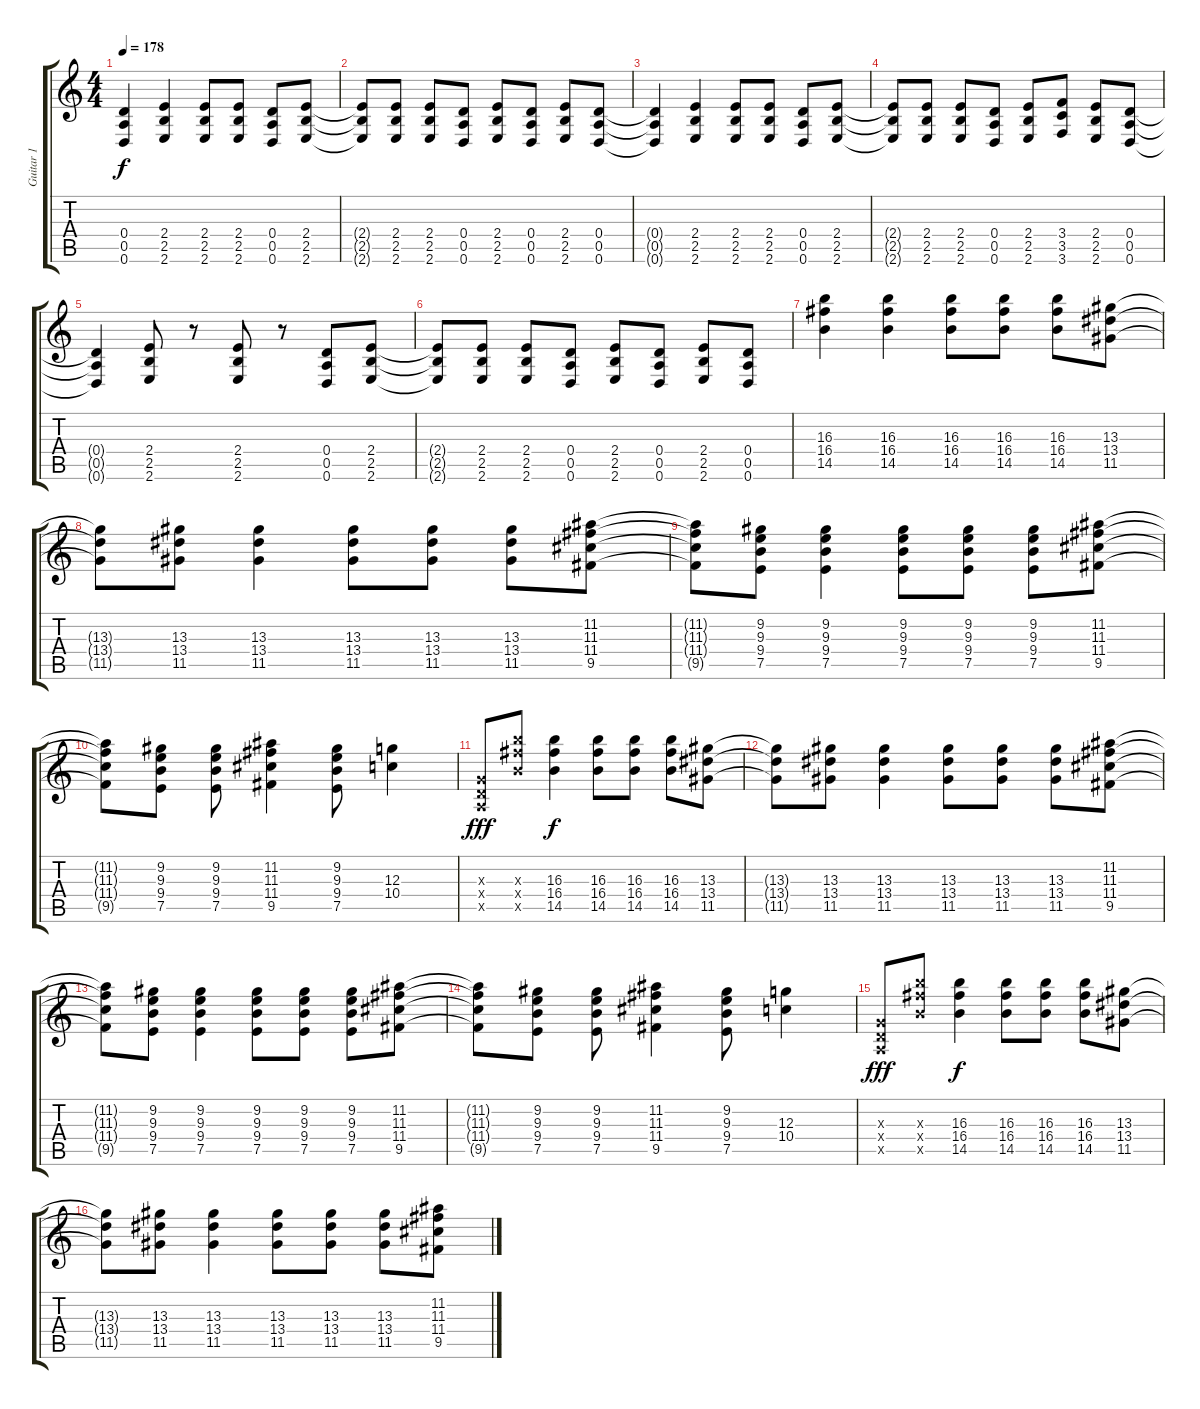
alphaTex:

\track ("Guitar 1" "Guitar 1") {instrument distortionguitar}
\staff {score tabs}
\tuning (E4 B3 G3 D3 A2 D2) {hide}
\ts (4 4)
\tempo 178
\clef g2
\ks c
(0.4{t} 0.5{t} 0.6{t}).4{dy f} (2.4 2.5 2.6).4 (2.4 2.5 2.6).8 (2.4 2.5 2.6).8 (0.4 0.5 0.6).8 (2.4 2.5 2.6).8 |
(2.4{t} 2.5{t} 2.6{t}).8 (2.4 2.5 2.6).8 (2.4 2.5 2.6).8 (0.4 0.5 0.6).8 (2.4 2.5 2.6).8 (0.4 0.5 0.6).8 (2.4 2.5 2.6).8 (0.4 0.5 0.6).8 |
(0.4{t} 0.5{t} 0.6{t}).4 (2.4 2.5 2.6).4 (2.4 2.5 2.6).8 (2.4 2.5 2.6).8 (0.4 0.5 0.6).8 (2.4 2.5 2.6).8 |
(2.4{t} 2.5{t} 2.6{t}).8 (2.4 2.5 2.6).8 (2.4 2.5 2.6).8 (0.4 0.5 0.6).8 (2.4 2.5 2.6).8 (3.4 3.5 3.6).8 (2.4 2.5 2.6).8 (0.4 0.5 0.6).8 |
(0.4{t} 0.5{t} 0.6{t}).4 (2.4 2.5 2.6).8 r.8 (2.4 2.5 2.6).8 r.8 (0.4 0.5 0.6).8 (2.4 2.5 2.6).8 |
(2.4{t} 2.5{t} 2.6{t}).8 (2.4 2.5 2.6).8 (2.4 2.5 2.6).8 (0.4 0.5 0.6).8 (2.4 2.5 2.6).8 (0.4 0.5 0.6).8 (2.4 2.5 2.6).8 (0.4 0.5 0.6).8 |
(16.3 16.4 14.5).4 (16.3 16.4 14.5).4 (16.3 16.4 14.5).8 (16.3 16.4 14.5).8 (16.3 16.4 14.5).8 (13.3 13.4 11.5).8 |
(13.3{t} 13.4{t} 11.5{t}).8 (13.3 13.4 11.5).8 (13.3 13.4 11.5).4 (13.3 13.4 11.5).8 (13.3 13.4 11.5).8 (13.3 13.4 11.5).8 (11.2 11.3 11.4 9.5).8 |
(11.2{t} 11.3{t} 11.4{t} 9.5{t}).8 (9.2 9.3 9.4 7.5).8 (9.2 9.3 9.4 7.5).4 (9.2 9.3 9.4 7.5).8 (9.2 9.3 9.4 7.5).8 (9.2 9.3 9.4 7.5).8 (11.2 11.3 11.4 9.5).8 |
(11.2{t} 11.3{t} 11.4{t} 9.5{t}).8 (9.2 9.3 9.4 7.5).8 (9.2 9.3 9.4 7.5).8 (11.2 11.3 11.4 9.5).4 (9.2 9.3 9.4 7.5).8 (12.3 10.4).4 |
(0.3{x} 0.4{x} 0.5{x}).8{dy fff} (16.3{x} 16.4{x} 14.5{x}).8 (16.3 16.4 14.5).4{dy f} (16.3 16.4 14.5).8 (16.3 16.4 14.5).8 (16.3 16.4 14.5).8 (13.3 13.4 11.5).8 |
(13.3{t} 13.4{t} 11.5{t}).8 (13.3 13.4 11.5).8 (13.3 13.4 11.5).4 (13.3 13.4 11.5).8 (13.3 13.4 11.5).8 (13.3 13.4 11.5).8 (11.2 11.3 11.4 9.5).8 |
(11.2{t} 11.3{t} 11.4{t} 9.5{t}).8 (9.2 9.3 9.4 7.5).8 (9.2 9.3 9.4 7.5).4 (9.2 9.3 9.4 7.5).8 (9.2 9.3 9.4 7.5).8 (9.2 9.3 9.4 7.5).8 (11.2 11.3 11.4 9.5).8 |
(11.2{t} 11.3{t} 11.4{t} 9.5{t}).8 (9.2 9.3 9.4 7.5).8 (9.2 9.3 9.4 7.5).8 (11.2 11.3 11.4 9.5).4 (9.2 9.3 9.4 7.5).8 (12.3 10.4).4 |
(0.3{x} 0.4{x} 0.5{x}).8{dy fff} (16.3{x} 16.4{x} 14.5{x}).8 (16.3 16.4 14.5).4{dy f} (16.3 16.4 14.5).8 (16.3 16.4 14.5).8 (16.3 16.4 14.5).8 (13.3 13.4 11.5).8 |
(13.3{t} 13.4{t} 11.5{t}).8 (13.3 13.4 11.5).8 (13.3 13.4 11.5).4 (13.3 13.4 11.5).8 (13.3 13.4 11.5).8 (13.3 13.4 11.5).8 (11.2 11.3 11.4 9.5).8
